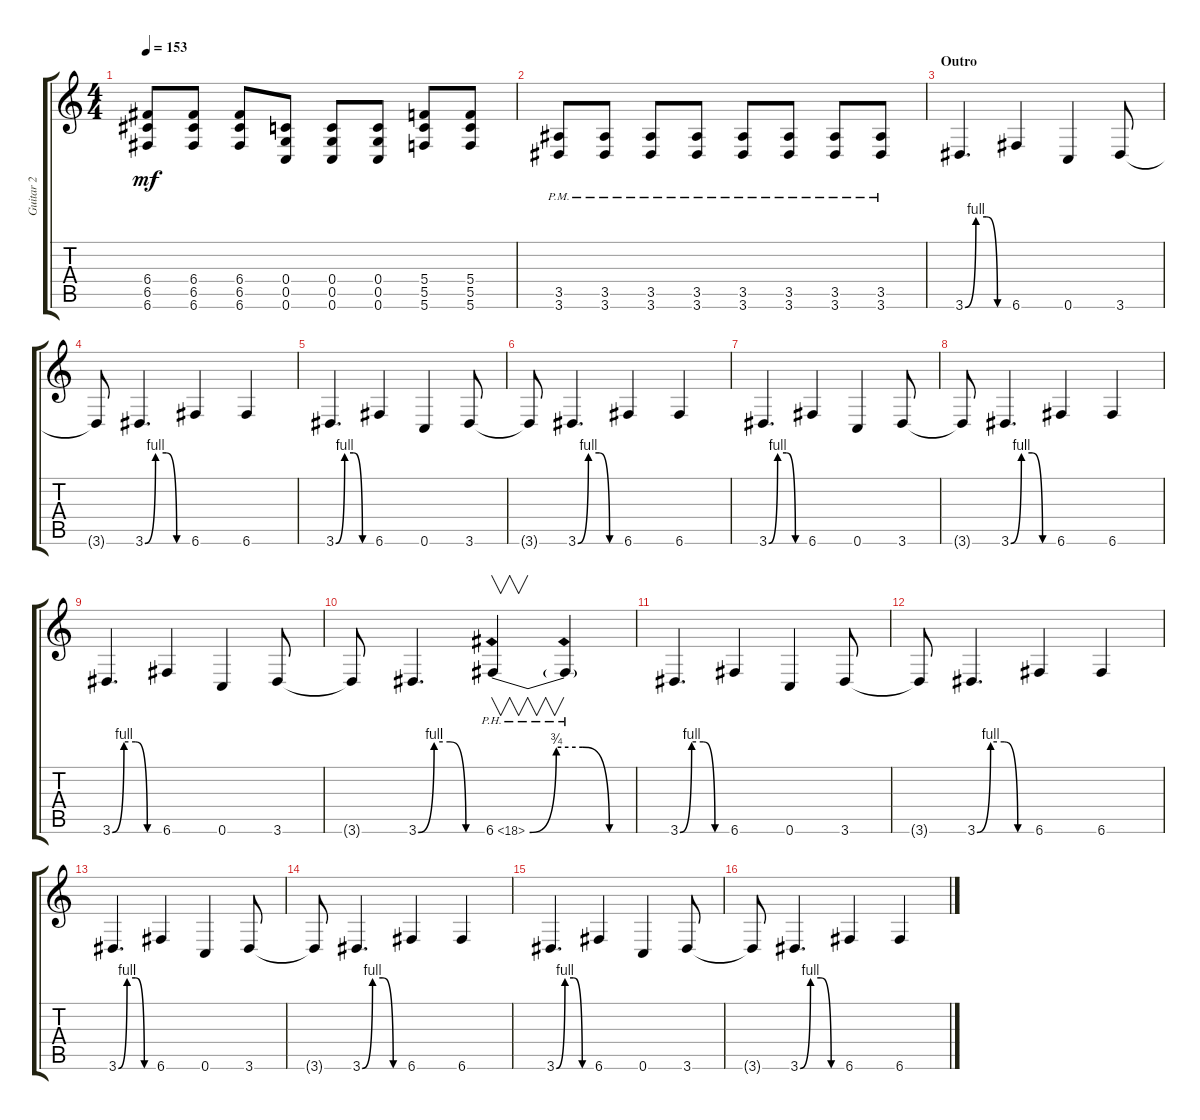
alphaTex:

\track ("Guitar 2" "Guitar 2") {instrument distortionguitar}
\staff {score tabs}
\tuning (D4 A3 F3 C3 G2 C2) {hide}
\ts (4 4)
\tempo 153
\clef g2
\ks c
(6.4 6.5 6.6).8{dy mf} (6.4 6.5 6.6).8 (6.4 6.5 6.6).8 (0.4 0.5 0.6).8 (0.4 0.5 0.6).8 (0.4 0.5 0.6).8 (5.4 5.5 5.6).8 (5.4 5.5 5.6).8 |
(3.5{pm} 3.6{pm}).8 (3.5{pm} 3.6{pm}).8 (3.5{pm} 3.6{pm}).8 (3.5{pm} 3.6{pm}).8 (3.5{pm} 3.6{pm}).8 (3.5{pm} 3.6{pm}).8 (3.5{pm} 3.6{pm}).8 (3.5{pm} 3.6{pm}).8 |
\section ("" "Outro")
3.6{be (custom 0 0 15 4 30 4 45 0 60 0)}.4{d} 6.6.4 0.6.4 3.6.8 |
3.6{t}.8 3.6{be (custom 0 0 15 4 30 4 45 0 60 0)}.4{d} 6.6.4 6.6.4 |
3.6{be (custom 0 0 15 4 30 4 45 0 60 0)}.4{d} 6.6.4 0.6.4 3.6.8 |
3.6{t}.8 3.6{be (custom 0 0 15 4 30 4 45 0 60 0)}.4{d} 6.6.4 6.6.4 |
3.6{be (custom 0 0 15 4 30 4 45 0 60 0)}.4{d} 6.6.4 0.6.4 3.6.8 |
3.6{t}.8 3.6{be (custom 0 0 15 4 30 4 45 0 60 0)}.4{d} 6.6.4 6.6.4 |
3.6{be (custom 0 0 15 4 30 4 45 0 60 0)}.4{d} 6.6.4 0.6.4 3.6.8 |
3.6{t}.8 3.6{be (custom 0 0 15 4 30 4 45 0 60 0)}.4{d} 6.6{be (custom 0 0 15 3 30 3 45 0 60 0) ph 12}.4{v} 6.6{ph 12 t}.4 |
3.6{be (custom 0 0 15 4 30 4 45 0 60 0)}.4{d} 6.6.4 0.6.4 3.6.8 |
3.6{t}.8 3.6{be (custom 0 0 15 4 30 4 45 0 60 0)}.4{d} 6.6.4 6.6.4 |
3.6{be (custom 0 0 15 4 30 4 45 0 60 0)}.4{d} 6.6.4 0.6.4 3.6.8 |
3.6{t}.8 3.6{be (custom 0 0 15 4 30 4 45 0 60 0)}.4{d} 6.6.4 6.6.4 |
3.6{be (custom 0 0 15 4 30 4 45 0 60 0)}.4{d} 6.6.4 0.6.4 3.6.8 |
3.6{t}.8 3.6{be (custom 0 0 15 4 30 4 45 0 60 0)}.4{d} 6.6.4 6.6.4
